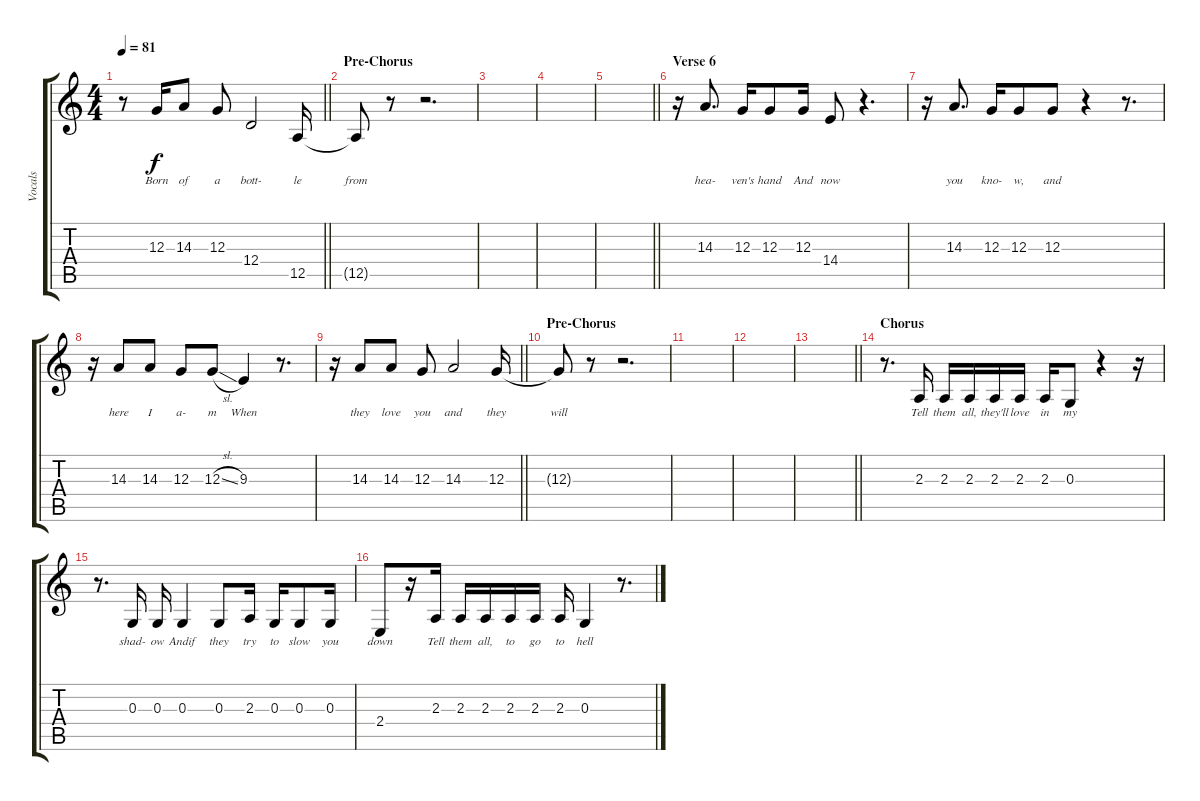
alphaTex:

\track ("Vocals" "Vocals") {instrument tenorsax}
\staff {score tabs}
\tuning (E4 B3 G3 D3 A2 E2) {hide}
\ts (4 4)
\tempo 81
\clef g2
\barLineRight lightlight
\ks c
r.8{dy f} 12.3.16{lyrics (0 "Born") lyrics (1 "") lyrics (2 "") lyrics (3 "") lyrics (4 "")} 14.3.8{lyrics (0 "of") lyrics (1 "") lyrics (2 "") lyrics (3 "") lyrics (4 "")} 12.3.8{lyrics (0 "a") lyrics (1 "") lyrics (2 "") lyrics (3 "") lyrics (4 "")} 12.4.2{lyrics (0 "bott-") lyrics (1 "") lyrics (2 "") lyrics (3 "") lyrics (4 "")} 12.5.16{lyrics (0 "le") lyrics (1 "") lyrics (2 "") lyrics (3 "") lyrics (4 "")} |
\section ("" "Pre-Chorus")
12.5{t}.8{lyrics (0 "from") lyrics (1 "") lyrics (2 "") lyrics (3 "") lyrics (4 "")} r.8 r.2{d} |
|
|
\barLineRight lightlight
|
\section ("" "Verse 6")
r.16 14.3.8{d lyrics (0 "hea-") lyrics (1 "") lyrics (2 "") lyrics (3 "") lyrics (4 "")} 12.3.16{lyrics (0 "ven's") lyrics (1 "") lyrics (2 "") lyrics (3 "") lyrics (4 "")} 12.3.8{lyrics (0 "hand") lyrics (1 "") lyrics (2 "") lyrics (3 "") lyrics (4 "")} 12.3.16{lyrics (0 "And") lyrics (1 "") lyrics (2 "") lyrics (3 "") lyrics (4 "")} 14.4.8{lyrics (0 "now") lyrics (1 "") lyrics (2 "") lyrics (3 "") lyrics (4 "")} r.4{d} |
r.16 14.3.8{d lyrics (0 "you") lyrics (1 "") lyrics (2 "") lyrics (3 "") lyrics (4 "")} 12.3.16{lyrics (0 "kno-") lyrics (1 "") lyrics (2 "") lyrics (3 "") lyrics (4 "")} 12.3.8{lyrics (0 "w,") lyrics (1 "") lyrics (2 "") lyrics (3 "") lyrics (4 "")} 12.3.8{lyrics (0 "and") lyrics (1 "") lyrics (2 "") lyrics (3 "") lyrics (4 "")} r.4 r.8{d} |
r.16 14.3.8{lyrics (0 "here") lyrics (1 "") lyrics (2 "") lyrics (3 "") lyrics (4 "")} 14.3.8{lyrics (0 "I") lyrics (1 "") lyrics (2 "") lyrics (3 "") lyrics (4 "")} 12.3.8{lyrics (0 "a-") lyrics (1 "") lyrics (2 "") lyrics (3 "") lyrics (4 "")} 12.3{sl}.8{lyrics (0 "m") lyrics (1 "") lyrics (2 "") lyrics (3 "") lyrics (4 "")} 9.3.4{lyrics (0 "When") lyrics (1 "") lyrics (2 "") lyrics (3 "") lyrics (4 "")} r.8{d} |
\barLineRight lightlight
r.16 14.3.8{lyrics (0 "they") lyrics (1 "") lyrics (2 "") lyrics (3 "") lyrics (4 "")} 14.3.8{lyrics (0 "love") lyrics (1 "") lyrics (2 "") lyrics (3 "") lyrics (4 "")} 12.3.8{lyrics (0 "you") lyrics (1 "") lyrics (2 "") lyrics (3 "") lyrics (4 "")} 14.3.2{lyrics (0 "and") lyrics (1 "") lyrics (2 "") lyrics (3 "") lyrics (4 "")} 12.3.16{lyrics (0 "they") lyrics (1 "") lyrics (2 "") lyrics (3 "") lyrics (4 "")} |
\section ("" "Pre-Chorus")
12.3{t}.8{lyrics (0 "will") lyrics (1 "") lyrics (2 "") lyrics (3 "") lyrics (4 "")} r.8 r.2{d} |
|
|
\barLineRight lightlight
|
\section ("" "Chorus")
r.8{d} 2.3.16{lyrics (0 "Tell") lyrics (1 "") lyrics (2 "") lyrics (3 "") lyrics (4 "")} 2.3.16{lyrics (0 "them") lyrics (1 "") lyrics (2 "") lyrics (3 "") lyrics (4 "")} 2.3.16{lyrics (0 "all,") lyrics (1 "") lyrics (2 "") lyrics (3 "") lyrics (4 "")} 2.3.16{lyrics (0 "they'll") lyrics (1 "") lyrics (2 "") lyrics (3 "") lyrics (4 "")} 2.3.16{lyrics (0 "love") lyrics (1 "") lyrics (2 "") lyrics (3 "") lyrics (4 "")} 2.3.16{lyrics (0 "in") lyrics (1 "") lyrics (2 "") lyrics (3 "") lyrics (4 "")} 0.3.8{lyrics (0 "my") lyrics (1 "") lyrics (2 "") lyrics (3 "") lyrics (4 "")} r.4 r.16 |
r.8{d} 0.3.16{lyrics (0 "shad-") lyrics (1 "") lyrics (2 "") lyrics (3 "") lyrics (4 "")} 0.3.16{lyrics (0 "ow") lyrics (1 "") lyrics (2 "") lyrics (3 "") lyrics (4 "")} 0.3.4{lyrics (0 "Andif") lyrics (1 "") lyrics (2 "") lyrics (3 "") lyrics (4 "")} 0.3.8{lyrics (0 "they") lyrics (1 "") lyrics (2 "") lyrics (3 "") lyrics (4 "")} 2.3.16{lyrics (0 "try") lyrics (1 "") lyrics (2 "") lyrics (3 "") lyrics (4 "")} 0.3.16{lyrics (0 "to") lyrics (1 "") lyrics (2 "") lyrics (3 "") lyrics (4 "")} 0.3.8{lyrics (0 "slow") lyrics (1 "") lyrics (2 "") lyrics (3 "") lyrics (4 "")} 0.3.16{lyrics (0 "you") lyrics (1 "") lyrics (2 "") lyrics (3 "") lyrics (4 "")} |
2.4.8{lyrics (0 "down") lyrics (1 "") lyrics (2 "") lyrics (3 "") lyrics (4 "")} r.16 2.3.16{lyrics (0 "Tell") lyrics (1 "") lyrics (2 "") lyrics (3 "") lyrics (4 "")} 2.3.16{lyrics (0 "them") lyrics (1 "") lyrics (2 "") lyrics (3 "") lyrics (4 "")} 2.3.16{lyrics (0 "all,") lyrics (1 "") lyrics (2 "") lyrics (3 "") lyrics (4 "")} 2.3.16{lyrics (0 "to") lyrics (1 "") lyrics (2 "") lyrics (3 "") lyrics (4 "")} 2.3.16{lyrics (0 "go") lyrics (1 "") lyrics (2 "") lyrics (3 "") lyrics (4 "")} 2.3.16{lyrics (0 "to") lyrics (1 "") lyrics (2 "") lyrics (3 "") lyrics (4 "")} 0.3.4{lyrics (0 "hell") lyrics (1 "") lyrics (2 "") lyrics (3 "") lyrics (4 "")} r.8{d}
